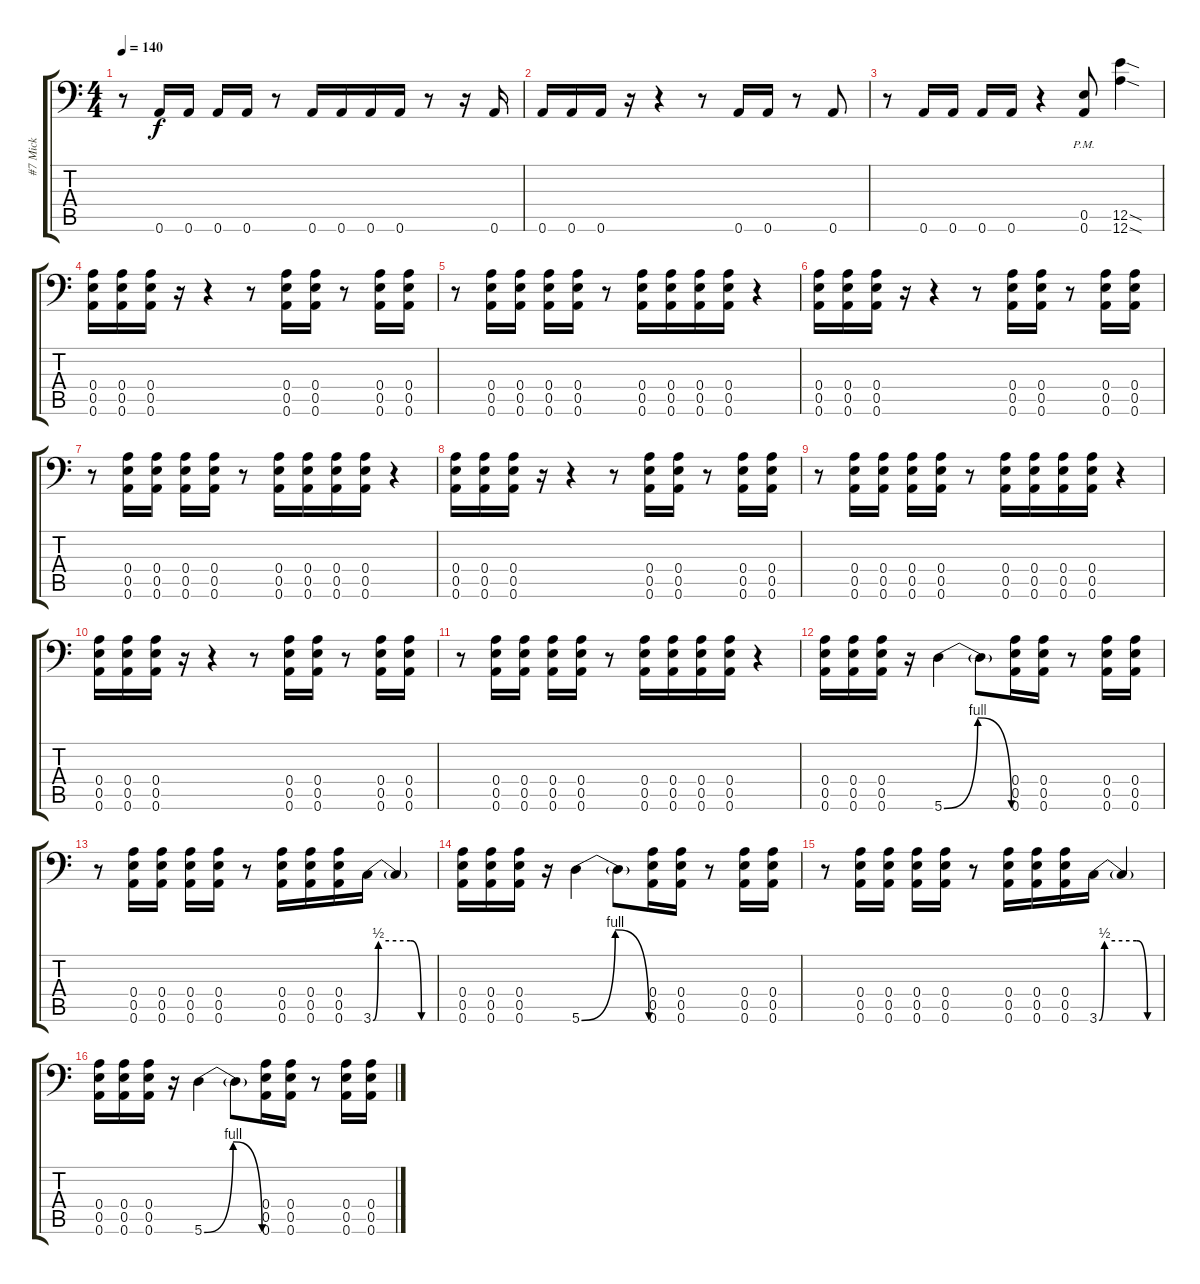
\track ("#7 Mick" "#7 Mick") {solo instrument distortionguitar}
\staff {score tabs}
\tuning (B3 Gb3 D3 A2 E2 A1) {hide}
\ts (4 4)
\tempo 140
\clef f4
\ks c
r.8{dy f} 0.6.16 0.6.16 0.6.16 0.6.16 r.8 0.6.16 0.6.16 0.6.16 0.6.16 r.8 r.16 0.6.16 |
0.6.16 0.6.16 0.6.16 r.16 r.4 r.8 0.6.16 0.6.16 r.8 0.6.8 |
r.8 0.6.16 0.6.16 0.6.16 0.6.16 r.4 (0.5{pm} 0.6{pm}).8 (12.5{sod} 12.6{sod}).4 |
(0.4 0.5 0.6).16 (0.4 0.5 0.6).16 (0.4 0.5 0.6).16 r.16 r.4 r.8 (0.4 0.5 0.6).16 (0.4 0.5 0.6).16 r.8 (0.4 0.5 0.6).16 (0.4 0.5 0.6).16 |
r.8 (0.4 0.5 0.6).16 (0.4 0.5 0.6).16 (0.4 0.5 0.6).16 (0.4 0.5 0.6).16 r.8 (0.4 0.5 0.6).16 (0.4 0.5 0.6).16 (0.4 0.5 0.6).16 (0.4 0.5 0.6).16 r.4 |
(0.4 0.5 0.6).16 (0.4 0.5 0.6).16 (0.4 0.5 0.6).16 r.16 r.4 r.8 (0.4 0.5 0.6).16 (0.4 0.5 0.6).16 r.8 (0.4 0.5 0.6).16 (0.4 0.5 0.6).16 |
r.8 (0.4 0.5 0.6).16 (0.4 0.5 0.6).16 (0.4 0.5 0.6).16 (0.4 0.5 0.6).16 r.8 (0.4 0.5 0.6).16 (0.4 0.5 0.6).16 (0.4 0.5 0.6).16 (0.4 0.5 0.6).16 r.4 |
(0.4 0.5 0.6).16 (0.4 0.5 0.6).16 (0.4 0.5 0.6).16 r.16 r.4 r.8 (0.4 0.5 0.6).16 (0.4 0.5 0.6).16 r.8 (0.4 0.5 0.6).16 (0.4 0.5 0.6).16 |
r.8 (0.4 0.5 0.6).16 (0.4 0.5 0.6).16 (0.4 0.5 0.6).16 (0.4 0.5 0.6).16 r.8 (0.4 0.5 0.6).16 (0.4 0.5 0.6).16 (0.4 0.5 0.6).16 (0.4 0.5 0.6).16 r.4 |
(0.4 0.5 0.6).16 (0.4 0.5 0.6).16 (0.4 0.5 0.6).16 r.16 r.4 r.8 (0.4 0.5 0.6).16 (0.4 0.5 0.6).16 r.8 (0.4 0.5 0.6).16 (0.4 0.5 0.6).16 |
r.8 (0.4 0.5 0.6).16 (0.4 0.5 0.6).16 (0.4 0.5 0.6).16 (0.4 0.5 0.6).16 r.8 (0.4 0.5 0.6).16 (0.4 0.5 0.6).16 (0.4 0.5 0.6).16 (0.4 0.5 0.6).16 r.4 |
(0.4 0.5 0.6).16 (0.4 0.5 0.6).16 (0.4 0.5 0.6).16 r.16 5.6{be (bendrelease 0 0 5 4 55 4 60 0)}.4 5.6{t}.8 (0.4 0.5 0.6).16 (0.4 0.5 0.6).16 r.8 (0.4 0.5 0.6).16 (0.4 0.5 0.6).16 |
r.8 (0.4 0.5 0.6).16 (0.4 0.5 0.6).16 (0.4 0.5 0.6).16 (0.4 0.5 0.6).16 r.8 (0.4 0.5 0.6).16 (0.4 0.5 0.6).16 (0.4 0.5 0.6).16 3.6{be (custom 0 0 5 2 35 2 45 0 60 0)}.16 3.6{t}.4 |
(0.4 0.5 0.6).16 (0.4 0.5 0.6).16 (0.4 0.5 0.6).16 r.16 5.6{be (bendrelease 0 0 5 4 55 4 60 0)}.4 5.6{t}.8 (0.4 0.5 0.6).16 (0.4 0.5 0.6).16 r.8 (0.4 0.5 0.6).16 (0.4 0.5 0.6).16 |
r.8 (0.4 0.5 0.6).16 (0.4 0.5 0.6).16 (0.4 0.5 0.6).16 (0.4 0.5 0.6).16 r.8 (0.4 0.5 0.6).16 (0.4 0.5 0.6).16 (0.4 0.5 0.6).16 3.6{be (custom 0 0 5 2 35 2 45 0 60 0)}.16 3.6{t}.4 |
(0.4 0.5 0.6).16 (0.4 0.5 0.6).16 (0.4 0.5 0.6).16 r.16 5.6{be (bendrelease 0 0 5 4 55 4 60 0)}.4 5.6{t}.8 (0.4 0.5 0.6).16 (0.4 0.5 0.6).16 r.8 (0.4 0.5 0.6).16 (0.4 0.5 0.6).16
